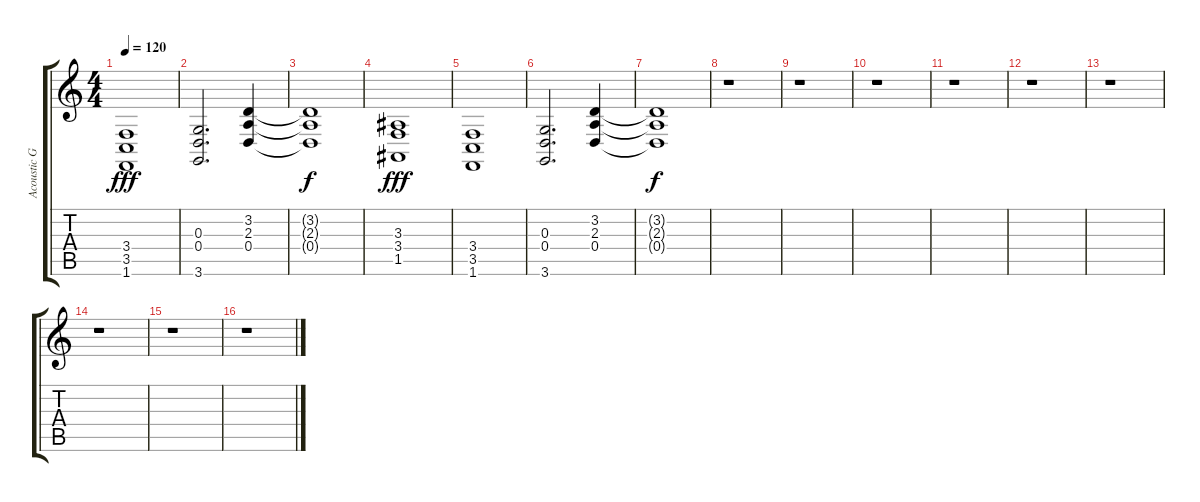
\track ("Acoustic Grand Piano" "Acoustic G") {instrument acousticgrandpiano}
\staff {score tabs}
\tuning (E4 B3 G3 D3 A2 E2) {hide}
\ts (4 4)
\tempo 120
\clef g2
\ks c
(3.4 3.5 1.6).1{dy fff} |
(0.3 0.4 3.6).2{d} (3.2 2.3 0.4).4 |
(3.2{t} 2.3{t} 0.4{t}).1{dy f} |
(3.3 3.4 1.5).1{dy fff} |
(3.4 3.5 1.6).1 |
(0.3 0.4 3.6).2{d} (3.2 2.3 0.4).4 |
(3.2{t} 2.3{t} 0.4{t}).1{dy f} |
r.1 |
r.1 |
r.1 |
r.1 |
r.1 |
r.1 |
r.1 |
r.1 |
r.1
